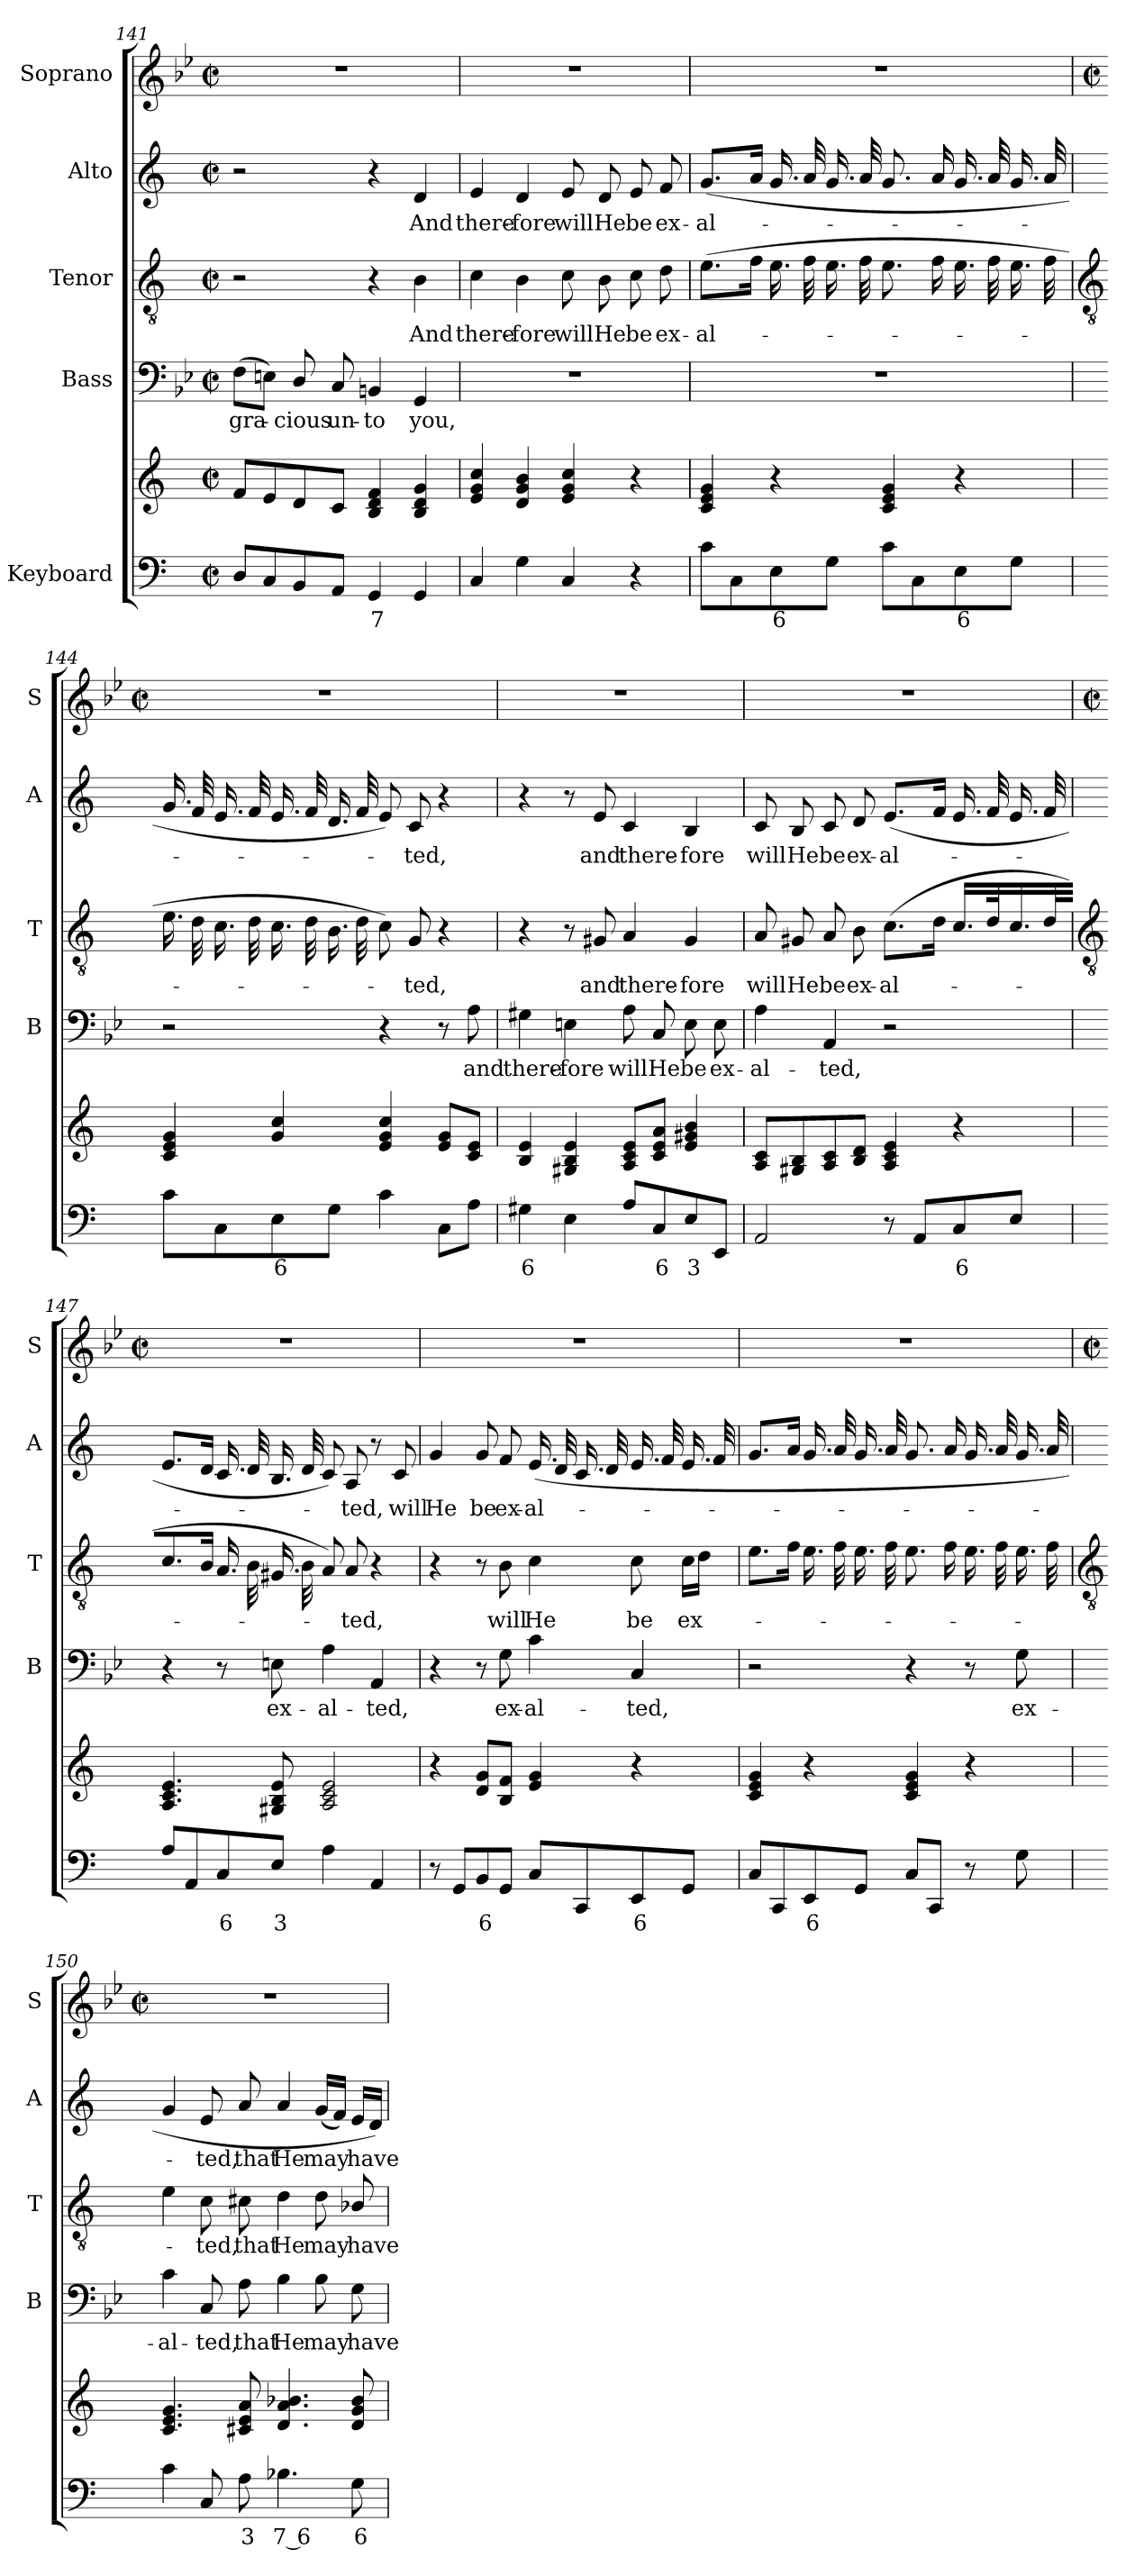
**kern	**text	**kern	**kern	**text	**kern	**text	**kern	**text	**kern
*part5	*part5	*part5	*part4	*part4	*part3	*part3	*part2	*part2	*part1
*staff6	*staff6	*staff5	*staff4	*staff4	*staff3	*staff3	*staff2	*staff2	*staff1
*I"Keyboard	*	*	*I"Bass	*	*I"Tenor	*	*I"Alto	*	*I"Soprano
*	*	*	*I'B	*	*I'T	*	*I'A	*	*I'S
*clefF4	*	*clefG2	*clefF4	*	*clefGv2	*	*clefG2	*	*clefG2
*k[]	*	*k[]	*k[b-e-]	*	*k[]	*	*k[]	*	*k[b-e-]
*C:	*	*C:	*B-:	*	*C:	*	*C:	*	*B-:
*M2/2	*	*M2/2	*M2/2	*	*M2/2	*	*M2/2	*	*M2/2
*met(c|)	*	*met(c|)	*met(c|)	*	*met(c|)	*	*met(c|)	*	*met(c|)
=141	=141	=141	=141	=141	=141	=141	=141	=141	=141
!	!	!	!	!LO:LY:b	!	!	!	!	!
8DL	.	8fL	(>8FL	gra-	2r	.	2r	.	1r
8C	.	8e	8EnJ)	.	.	.	.	.	.
!	!	!	!	!LO:LY:b	!	!	!	!	!
8BB	.	8d	8D/	cious	.	.	.	.	.
!	!	!	!	!LO:LY:b	!	!	!	!	!
8AAJ	.	8cJ	8C	un-	.	.	.	.	.
!	!LO:LY:b	!	!	!LO:LY:b	!	!	!	!	!
4GG	7	4B 4d 4f	4BBn	-to	4r	.	4r	.	.
!	!	!	!	!LO:LY:b	!	!LO:LY:b	!	!LO:LY:b	!
4GG	.	4B 4d 4g	4GG	you,	4B	And	4d	And	.
=142	=142	=142	=142	=142	=142	=142	=142	=142	=142
!	!	!	!	!	!	!LO:LY:b	!	!LO:LY:b	!
4C	.	4e 4g 4cc	1r	.	4c	there-	4e	there-	1r
!	!	!	!	!	!	!LO:LY:b	!	!LO:LY:b	!
4G	.	4d 4g 4b	.	.	4B	-fore	4d	-fore	.
!	!	!	!	!	!	!LO:LY:b	!	!LO:LY:b	!
4C	.	4e 4g 4cc	.	.	8c	will	8e	will	.
!	!	!	!	!	!	!LO:LY:b	!	!LO:LY:b	!
.	.	.	.	.	8B	He	8d	He	.
!	!	!	!	!	!	!LO:LY:b	!	!LO:LY:b	!
4r	.	4r	.	.	8c	be	8e	be	.
!	!	!	!	!	!	!LO:LY:b	!	!LO:LY:b	!
.	.	.	.	.	8d	ex-	8f	ex-	.
=143	=143	=143	=143	=143	=143	=143	=143	=143	=143
!	!	!	!	!	!	!LO:LY:b	!	!LO:LY:b	!
8cL	.	4c 4e 4g	1r	.	(>8.eL	-al-	(<8.gL	-al-	1r
8C	.	.	.	.	.	.	.	.	.
.	.	.	.	.	16fJ	.	16aJ	.	.
!	!LO:LY:b	!	!	!	!	!	!	!	!
8E	6	4r	.	.	16.eLL	.	16.gLL	.	.
.	.	.	.	.	32fL	.	32aL	.	.
8GJ	.	.	.	.	16.e	.	16.g	.	.
.	.	.	.	.	32fJJ	.	32aJJ	.	.
8cL	.	4c 4e 4g	.	.	8.eL	.	8.gL	.	.
8C	.	.	.	.	.	.	.	.	.
.	.	.	.	.	16fJ	.	16aJ	.	.
!	!LO:LY:b	!	!	!	!	!	!	!	!
8E	6	4r	.	.	16.eLL	.	16.gLL	.	.
.	.	.	.	.	32fL	.	32aL	.	.
8GJ	.	.	.	.	16.e	.	16.g	.	.
.	.	.	.	.	32fJJ	.	32aJJ	.	.
!!LO:LB:g=z
=144	=144	=144	=144	=144	=144	=144	=144	=144	=144
*	*	*	*	*	*clefGv2	*	*	*	*
*	*	*	*	*	*	*	*	*	*M2/2
*	*	*	*	*	*	*	*	*	*met(c|)
8cL	.	4c 4e 4g	2r	.	16.eLL	.	16.gLL	.	1r
.	.	.	.	.	32dL	.	32fL	.	.
8C	.	.	.	.	16.c	.	16.e	.	.
.	.	.	.	.	32dJJ	.	32fJJ	.	.
!	!LO:LY:b	!	!	!	!	!	!	!	!
8E	6	4g 4cc	.	.	16.cLL	.	16.eLL	.	.
.	.	.	.	.	32dL	.	32fL	.	.
8GJ	.	.	.	.	16.B	.	16.d	.	.
.	.	.	.	.	32dJJ	.	32fJJ	.	.
4c	.	4e 4g 4cc	4r	.	8c)	.	8e)	.	.
!	!	!	!	!	!	!LO:LY:b	!	!LO:LY:b	!
.	.	.	.	.	8G	ted,	8c	ted,	.
8CL	.	8e 8gL	8r	.	4r	.	4r	.	.
!	!	!	!	!LO:LY:b	!	!	!	!	!
8AJ	.	8c 8eJ	8A	and	.	.	.	.	.
=145	=145	=145	=145	=145	=145	=145	=145	=145	=145
!	!LO:LY:b	!	!	!LO:LY:b	!	!	!	!	!
4G#X	6	4B 4e	4G#X	there-	4r	.	4r	.	1r
!	!	!	!	!LO:LY:b	!	!	!	!	!
4E	.	4G#X 4B 4e	4En	-fore	8r	.	8r	.	.
!	!	!	!	!	!	!LO:LY:b	!	!LO:LY:b	!
.	.	.	.	.	8G#X	and	8e	and	.
!	!	!	!	!LO:LY:b	!	!LO:LY:b	!	!LO:LY:b	!
8AL	.	8A 8c 8eL	8A	will	4A	there-	4c	there-	.
!	!LO:LY:b	!	!	!LO:LY:b	!	!	!	!	!
8C	6	8c 8e 8aJ	8C	He	.	.	.	.	.
!	!LO:LY:b	!	!	!LO:LY:b	!	!LO:LY:b	!	!LO:LY:b	!
8E	3	4e 4g#X 4b	8E	be	4G#	-fore	4B	-fore	.
!	!	!	!	!LO:LY:b	!	!	!	!	!
8EEJ	.	.	8E	ex-	.	.	.	.	.
=146	=146	=146	=146	=146	=146	=146	=146	=146	=146
!	!	!	!	!LO:LY:b	!	!LO:LY:b	!	!LO:LY:b	!
2AA	.	8A 8cL	4A	-al-	8A	will	8c	will	1r
!	!	!	!	!	!	!LO:LY:b	!	!LO:LY:b	!
.	.	8G#X 8B	.	.	8G#X	He	8B	He	.
!	!	!	!	!LO:LY:b	!	!LO:LY:b	!	!LO:LY:b	!
.	.	8A 8c	4AA	-ted,	8A	be	8c	be	.
!	!	!	!	!	!	!LO:LY:b	!	!LO:LY:b	!
.	.	8B 8dJ	.	.	8B	ex-	8d	ex-	.
!	!	!	!	!	!	!LO:LY:b	!	!LO:LY:b	!
8r	.	4A 4c 4e	2r	.	(<8.cL	-al-	(<8.eL	-al-	.
8AAL	.	.	.	.	.	.	.	.	.
.	.	.	.	.	16dJ	.	16fJ	.	.
!	!LO:LY:b	!	!	!	!	!	!	!	!
8C	6	4r	.	.	16.cLL	.	16.eLL	.	.
.	.	.	.	.	32dL	.	32fL	.	.
8EJ	.	.	.	.	16.c	.	16.e	.	.
.	.	.	.	.	32dJ	.	32fJJ	.	.
!!LO:LB:g=z
=147	=147	=147	=147	=147	=147	=147	=147	=147	=147
*	*	*	*	*	*clefGv2	*	*	*	*
*	*	*	*	*	*	*	*	*	*M2/2
*	*	*	*	*	*	*	*	*	*met(c|)
8A/L	.	4.A 4.c 4.e	4r	.	8.c/	.	8.eL	.	1r
8AA/	.	.	.	.	.	.	.	.	.
.	.	.	.	.	16B/JJ	.	16dJ	.	.
!	!LO:LY:b	!	!	!	!	!	!	!	!
8C/	6	.	8r	.	16.ALL	.	16.cLL	.	.
.	.	.	.	.	32BL	.	32dL	.	.
!	!LO:LY:b	!	!	!LO:LY:b	!	!	!	!	!
8E/J	3	8G#X 8B 8e	8En	ex-	16.G#X	.	16.B	.	.
.	.	.	.	.	32BJJ	.	32dJJ	.	.
!	!	!	!	!LO:LY:b	!	!	!	!	!
4A	.	2A 2c 2e	4A	-al-	8A)	.	8c)	.	.
!	!	!	!	!	!	!LO:LY:b	!	!LO:LY:b	!
.	.	.	.	.	8A	ted,	8A	ted,	.
!	!	!	!	!LO:LY:b	!	!	!	!	!
4AA	.	.	4AA	-ted,	4r	.	8r	.	.
!	!	!	!	!	!	!	!	!LO:LY:b	!
.	.	.	.	.	.	.	8c	will	.
=148	=148	=148	=148	=148	=148	=148	=148	=148	=148
!	!	!	!	!	!	!	!	!LO:LY:b	!
8r	.	4r	4r	.	4r	.	4g	He	1r
8GGL	.	.	.	.	.	.	.	.	.
!	!LO:LY:b	!	!	!	!	!	!	!LO:LY:b	!
8BB	6	8d 8gL	8r	.	8r	.	8g	be	.
!	!	!	!	!LO:LY:b	!	!LO:LY:b	!	!LO:LY:b	!
8GGJ	.	8B 8fJ	8G	ex-	8B	will	8f	ex-	.
!	!	!	!	!LO:LY:b	!	!LO:LY:b	!	!LO:LY:b	!
8CL	.	4e 4g	4c	-al-	4c	He	(<16.eLL	-al-	.
.	.	.	.	.	.	.	32dL	.	.
8CC	.	.	.	.	.	.	16.c	.	.
.	.	.	.	.	.	.	32dJJ	.	.
!	!LO:LY:b	!	!	!LO:LY:b	!	!LO:LY:b	!	!	!
8EE	6	4r	4C	-ted,	8c	be	16.eLL	.	.
.	.	.	.	.	.	.	32fL	.	.
!	!	!	!	!	!	!LO:LY:b	!	!	!
8GGJ	.	.	.	.	16cLL	ex-	16.e	.	.
.	.	.	.	.	16dJJ	.	.	.	.
.	.	.	.	.	.	.	32fJJ	.	.
=149	=149	=149	=149	=149	=149	=149	=149	=149	=149
8CL	.	4c 4e 4g	2r	.	8.eL	.	8.gL	.	1r
8CC	.	.	.	.	.	.	.	.	.
.	.	.	.	.	16fJ	.	16aJ	.	.
!	!LO:LY:b	!	!	!	!	!	!	!	!
8EE	6	4r	.	.	16.eLL	.	16.gLL	.	.
.	.	.	.	.	32fL	.	32aL	.	.
8GGJ	.	.	.	.	16.e	.	16.g	.	.
.	.	.	.	.	32fJJ	.	32aJJ	.	.
8CL	.	4c 4e 4g	4r	.	8.eL	.	8.gL	.	.
8CCJ	.	.	.	.	.	.	.	.	.
.	.	.	.	.	16fJ	.	16aJ	.	.
8r	.	4r	8r	.	16.eLL	.	16.gLL	.	.
.	.	.	.	.	32fL	.	32aL	.	.
!	!	!	!	!LO:LY:b	!	!	!	!	!
8G	.	.	8G	ex-	16.e	.	16.g	.	.
.	.	.	.	.	32fJJ	.	32aJJ	.	.
!!LO:LB:g=z
=150	=150	=150	=150	=150	=150	=150	=150	=150	=150
*	*	*	*	*	*clefGv2	*	*	*	*
*	*	*	*	*	*	*	*	*	*M2/2
*	*	*	*	*	*	*	*	*	*met(c|)
!	!	!	!	!LO:LY:b	!	!	!	!	!
4c	.	4.c 4.e 4.g	4c	-al-	4e	.	4g	.	1r
!	!	!	!	!LO:LY:b	!	!LO:LY:b	!	!LO:LY:b	!
8C	.	.	8C	-ted,	8c	ted,	8e	ted,	.
!	!LO:LY:b	!	!	!LO:LY:b	!	!LO:LY:b	!	!LO:LY:b	!
8A	3	8c#X 8e 8a	8A	that	8c#X	that	8a	that	.
!	!LO:LY:b	!	!	!LO:LY:b	!	!LO:LY:b	!	!LO:LY:b	!
4.B-X	7 6	4.d 4.a 4.b-X	4B-	He	4d	He	4a	He	.
!	!	!	!	!LO:LY:b	!	!LO:LY:b	!	!LO:LY:b	!
.	.	.	8B-	may	8d	may	(<16gLL	may	.
.	.	.	.	.	.	.	16fJJ)	.	.
!	!LO:LY:b	!	!	!LO:LY:b	!	!LO:LY:b	!	!LO:LY:b	!
8G	6	8d 8g 8b-	8G	have	8B-X/	have	16eLL	have	.
.	.	.	.	.	.	.	16dJJ)	.	.
=	=	=	=	=	=	=	=	=	=
*-	*-	*-	*-	*-	*-	*-	*-	*-	*-
